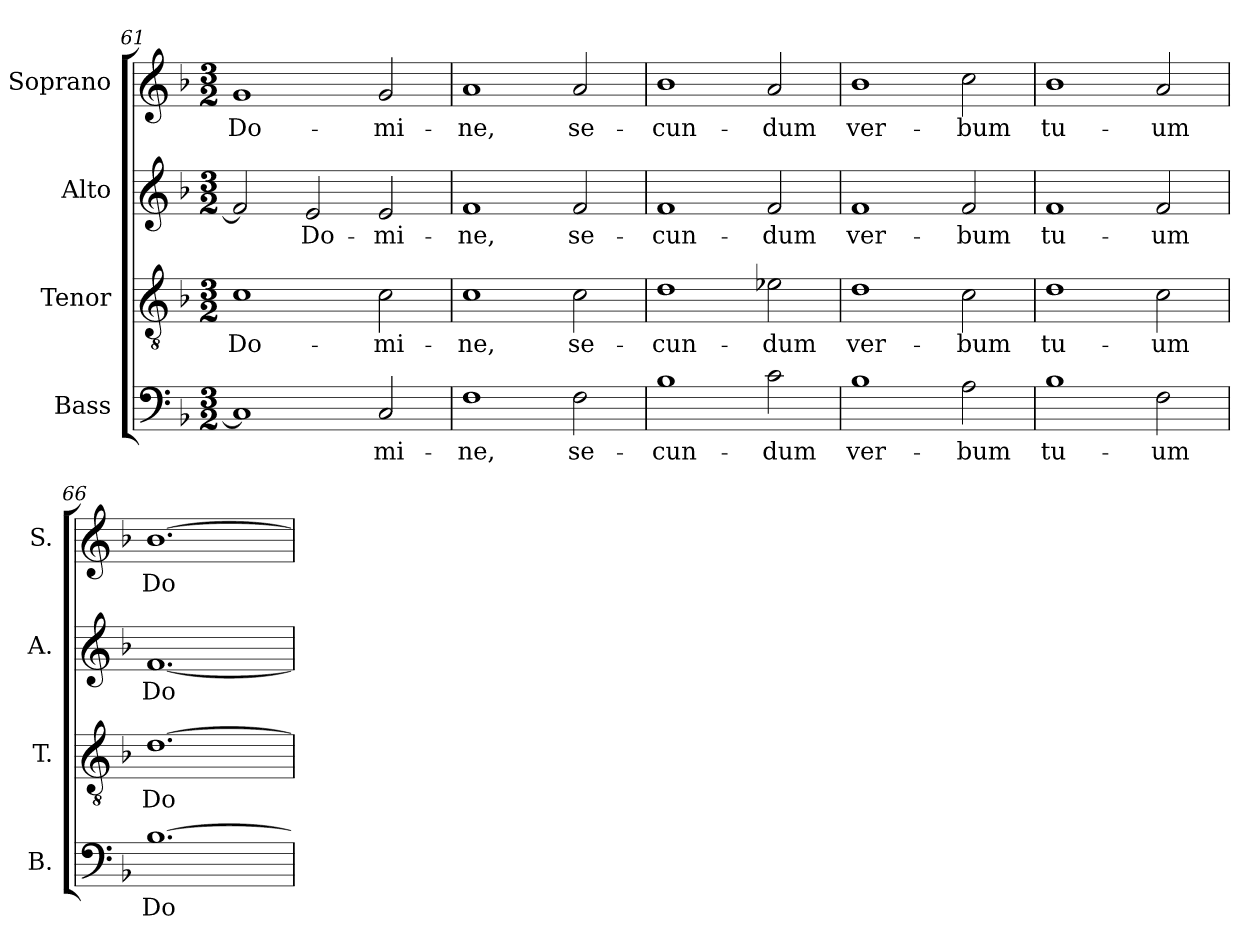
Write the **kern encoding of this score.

**kern	**text	**kern	**text	**kern	**text	**kern	**text
*part4	*part4	*part3	*part3	*part2	*part2	*part1	*part1
*staff4	*staff4	*staff3	*staff3	*staff2	*staff2	*staff1	*staff1
*I"Bass	*	*I"Tenor	*	*I"Alto	*	*I"Soprano	*
*I'B.	*	*I'T.	*	*I'A.	*	*I'S.	*
*clefF4	*	*clefGv2	*	*clefG2	*	*clefG2	*
*	*	*ITrd7c12	*	*	*	*	*
*k[b-]	*	*k[b-]	*	*k[b-]	*	*k[b-]	*
*F:	*	*F:	*	*F:	*	*F:	*
*M3/2	*	*M3/2	*	*M3/2	*	*M3/2	*
=61	=61	=61	=61	=61	=61	=61	=61
!	!	!	!LO:LY:b:color=#000000	!	!	!	!
!	!	!	!	!	!	!	!LO:LY:b:color=#000000
1Ci]	.	1Ci	Do-	2fi/]	.	1gi	Do-
!	!	!	!	!	!LO:LY:b:color=#000000	!	!
.	.	.	.	2ei/	Do-	.	.
!	!LO:LY:b:color=#000000	!	!	!	!	!	!
!	!	!	!LO:LY:b:color=#000000	!	!	!	!
!	!	!	!	!	!LO:LY:b:color=#000000	!	!
!	!	!	!	!	!	!	!LO:LY:b:color=#000000
2Ci/	-mi-	2Ci\	-mi-	2ei/	-mi-	2gi/	-mi-
=62	=62	=62	=62	=62	=62	=62	=62
!	!LO:LY:b:color=#000000	!	!	!	!	!	!
!	!	!	!LO:LY:b:color=#000000	!	!	!	!
!	!	!	!	!	!LO:LY:b:color=#000000	!	!
!	!	!	!	!	!	!	!LO:LY:b:color=#000000
1Fi	-ne,	1Ci	-ne,	1fi	-ne,	1ai	-ne,
!	!LO:LY:b:color=#000000	!	!	!	!	!	!
!	!	!	!LO:LY:b:color=#000000	!	!	!	!
!	!	!	!	!	!LO:LY:b:color=#000000	!	!
!	!	!	!	!	!	!	!LO:LY:b:color=#000000
2Fi\	se-	2Ci\	se-	2fi/	se-	2ai/	se-
=63	=63	=63	=63	=63	=63	=63	=63
!	!LO:LY:b:color=#000000	!	!	!	!	!	!
!	!	!	!LO:LY:b:color=#000000	!	!	!	!
!	!	!	!	!	!LO:LY:b:color=#000000	!	!
!	!	!	!	!	!	!	!LO:LY:b:color=#000000
1B-i	-cun-	1Di	-cun-	1fi	-cun-	1b-i	-cun-
!	!LO:LY:b:color=#000000	!	!	!	!	!	!
!	!	!	!LO:LY:b:color=#000000	!	!	!	!
!	!	!	!	!	!LO:LY:b:color=#000000	!	!
!	!	!	!	!	!	!	!LO:LY:b:color=#000000
2ci\	-dum	2E-Xi\	-dum	2fi/	-dum	2ai/	-dum
=64	=64	=64	=64	=64	=64	=64	=64
!	!LO:LY:b:color=#000000	!	!	!	!	!	!
!	!	!	!LO:LY:b:color=#000000	!	!	!	!
!	!	!	!	!	!LO:LY:b:color=#000000	!	!
!	!	!	!	!	!	!	!LO:LY:b:color=#000000
1B-i	ver-	1Di	ver-	1fi	ver-	1b-i	ver-
!	!LO:LY:b:color=#000000	!	!	!	!	!	!
!	!	!	!LO:LY:b:color=#000000	!	!	!	!
!	!	!	!	!	!LO:LY:b:color=#000000	!	!
!	!	!	!	!	!	!	!LO:LY:b:color=#000000
2Ai\	-bum	2Ci\	-bum	2fi/	-bum	2cci\	-bum
=65	=65	=65	=65	=65	=65	=65	=65
!	!LO:LY:b:color=#000000	!	!	!	!	!	!
!	!	!	!LO:LY:b:color=#000000	!	!	!	!
!	!	!	!	!	!LO:LY:b:color=#000000	!	!
!	!	!	!	!	!	!	!LO:LY:b:color=#000000
1B-i	tu-	1Di	tu-	1fi	tu-	1b-i	tu-
!	!LO:LY:b:color=#000000	!	!	!	!	!	!
!	!	!	!LO:LY:b:color=#000000	!	!	!	!
!	!	!	!	!	!LO:LY:b:color=#000000	!	!
!	!	!	!	!	!	!	!LO:LY:b:color=#000000
2Fi\	-um	2Ci\	-um	2fi/	-um	2ai/	-um
=66	=66	=66	=66	=66	=66	=66	=66
!	!LO:LY:b:color=#000000	!	!	!	!	!	!
!	!	!	!LO:LY:b:color=#000000	!	!	!	!
!	!	!	!	!	!LO:LY:b:color=#000000	!	!
!	!	!	!	!	!	!	!LO:LY:b:color=#000000
[1.B-i	Do-	[1.Di	Do-	[1.fi	Do-	[1.b-i	Do-
=	=	=	=	=	=	=	=
*-	*-	*-	*-	*-	*-	*-	*-
